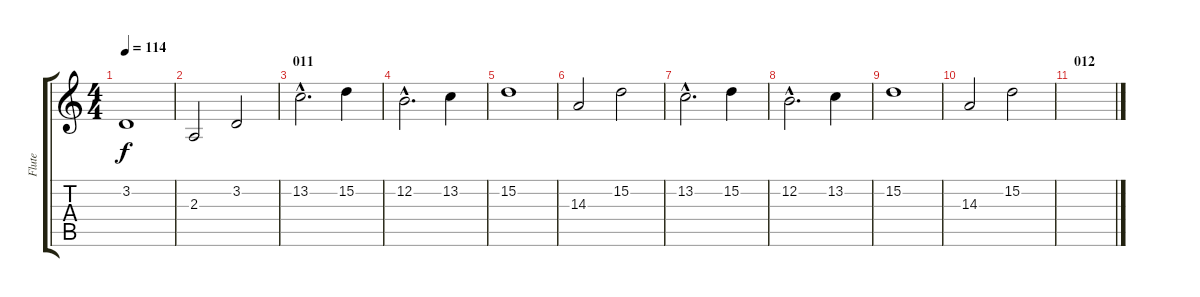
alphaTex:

\track ("Flute" "Flute") {instrument flute}
\staff {score tabs}
\tuning (E4 B3 G3 D3 A2 E2) {hide}
\ts (4 4)
\tempo 114
\clef g2
\ks c
3.2.1{dy f} |
2.3.2 3.2.2 |
\section ("" "011")
13.2{hac}.2{d} 15.2.4 |
12.2{hac}.2{d} 13.2.4 |
15.2.1 |
14.3.2 15.2.2 |
13.2{hac}.2{d} 15.2.4 |
12.2{hac}.2{d} 13.2.4 |
15.2.1 |
14.3.2 15.2.2 |
\section ("" "012")
